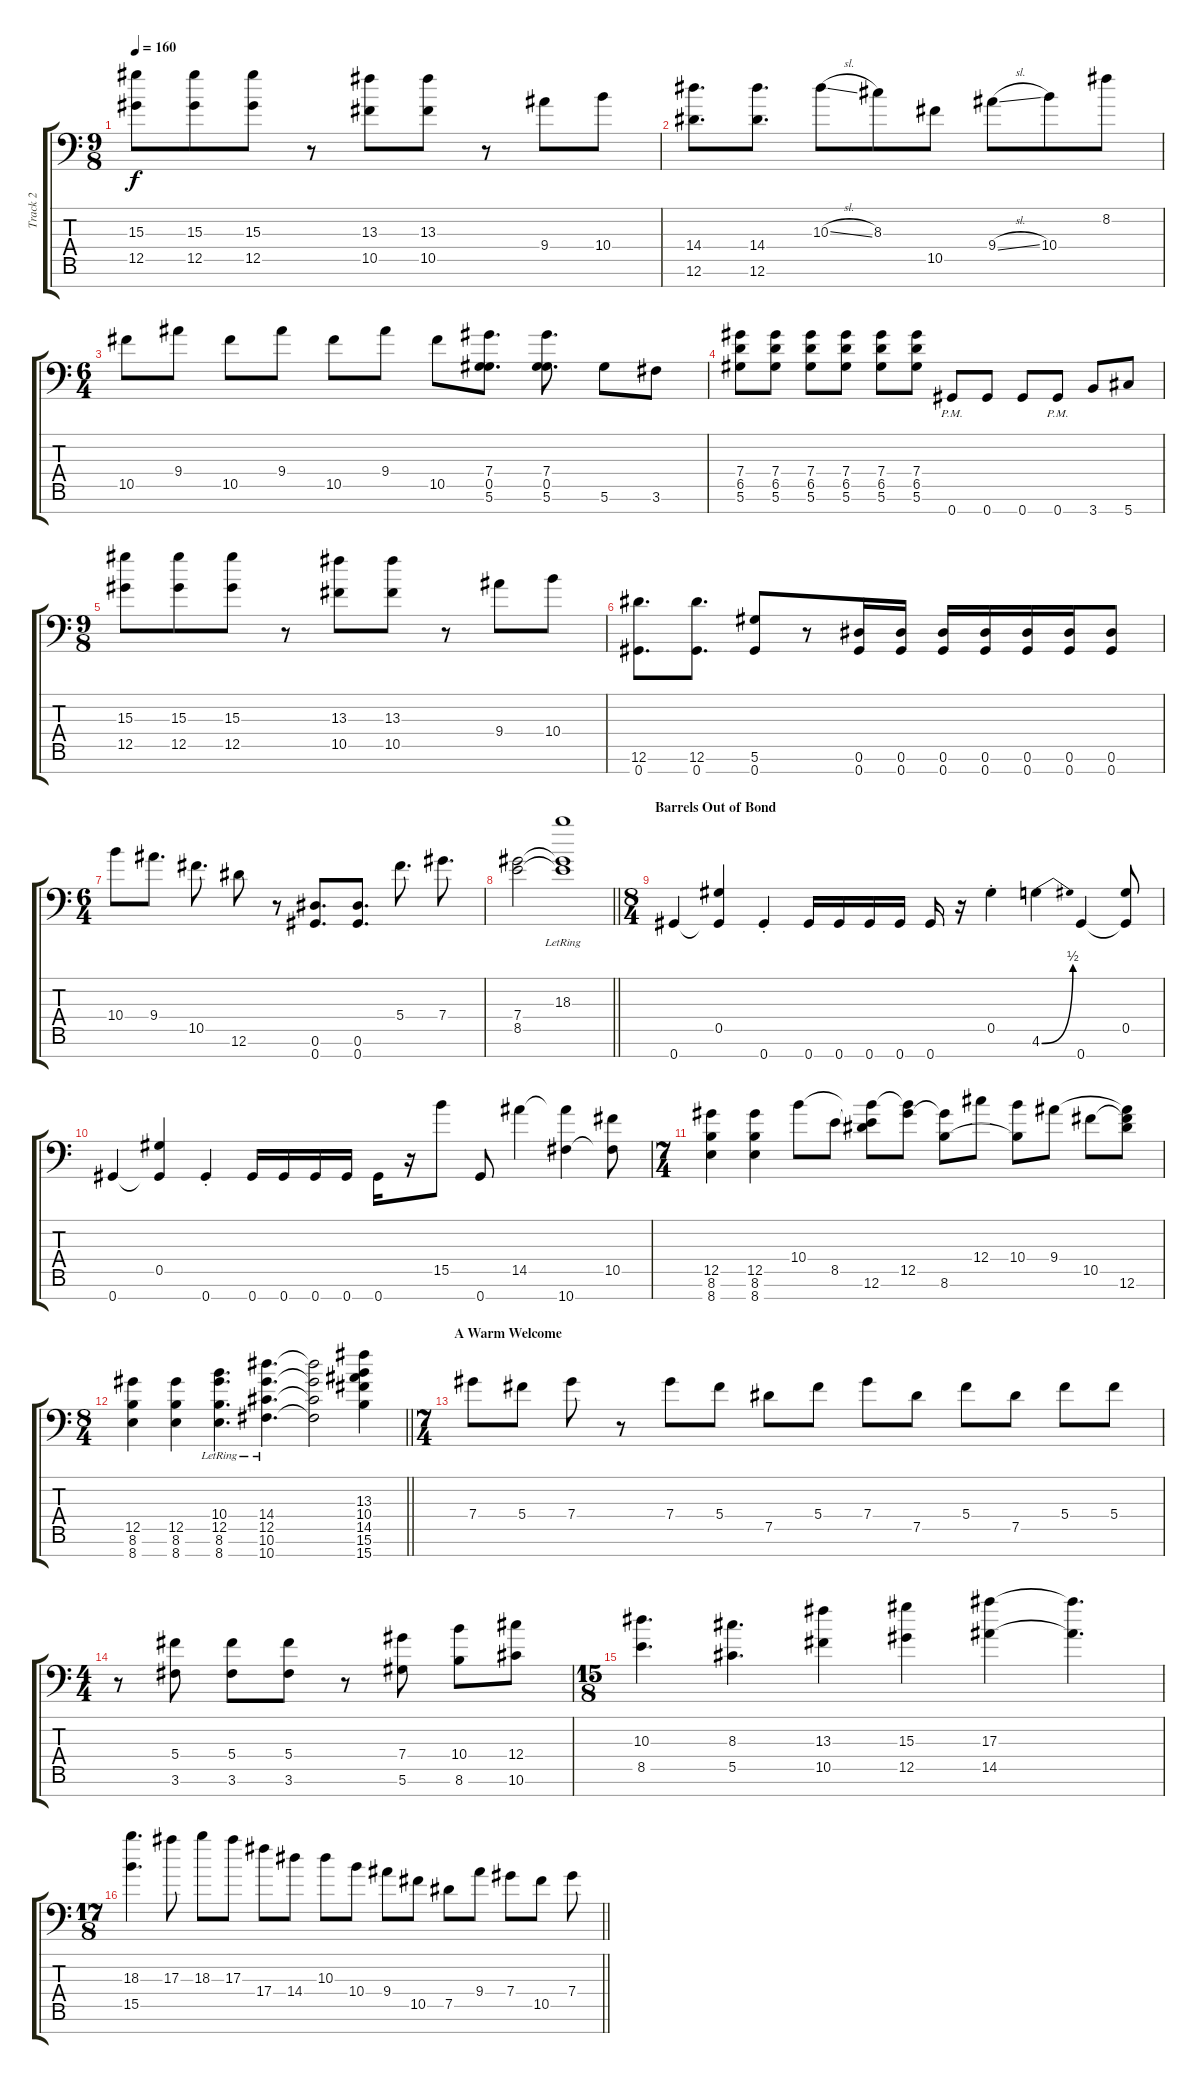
\track ("Track 2" "Track 2") {instrument distortionguitar}
\staff {score tabs}
\tuning (Eb4 Bb3 F3 Db3 Ab2 Eb2 Ab1) {hide}
\ts (9 8)
\tempo 160
\clef f4
\ks c
(15.3 12.5).8{dy f} (15.3 12.5).8 (15.3 12.5).8 r.8 (13.3 10.5).8 (13.3 10.5).8 r.8 9.4.8 10.4.8 |
(14.4 12.6).8{d} (14.4 12.6).8{d} 10.3{sl}.8 8.3.8 10.5.8 9.4{sl}.8 10.4.8 8.2.8 |
\ts (6 4)
10.5.8 9.4.8 10.5.8 9.4.8 10.5.8 9.4.8 10.5.8 (7.4 0.5 5.6).8{d} (7.4 0.5 5.6).8{d} 5.6.8 3.6.8 |
(7.4 6.5 5.6).8 (7.4 6.5 5.6).8 (7.4 6.5 5.6).8 (7.4 6.5 5.6).8 (7.4 6.5 5.6).8 (7.4 6.5 5.6).8 0.7{pm}.8 0.7.8 0.7.8 0.7{pm}.8 3.7.8 5.7.8 |
\ts (9 8)
(15.3 12.5).8 (15.3 12.5).8 (15.3 12.5).8 r.8 (13.3 10.5).8 (13.3 10.5).8 r.8 9.4.8 10.4.8 |
(12.6 0.7).8{d} (12.6 0.7).8{d} (5.6 0.7).8 r.8 (0.6 0.7).16 (0.6 0.7).16 (0.6 0.7).16 (0.6 0.7).16 (0.6 0.7).16 (0.6 0.7).16 (0.6 0.7).8 |
\ts (6 4)
10.4.8 9.4.8{d} 10.5.8{d} 12.6.8 r.8 (0.6 0.7).8{d} (0.6 0.7).8{d} 5.4.8{d} 7.4.8{d} |
\barLineRight lightlight
(7.4 8.5).2 (18.3{lr} 7.4{t} 8.5{t}).1 |
\ts (8 4)
\section ("" "Barrels Out of Bond")
0.7.4 (0.5 0.7{t}).4 0.7{st}.4 0.7.16 0.7.16 0.7.16 0.7.16 0.7.16 r.16 0.5{st}.4 4.6{be (bend 0 0 60 2)}.4 0.7.4 (0.5 0.7{t}).8 |
0.7.4 (0.5 0.7{t}).4 0.7{st}.4 0.7.16 0.7.16 0.7.16 0.7.16 0.7.16 r.16 15.5.8 0.7.8 14.5.4 (14.5{t} 10.7).4 (10.5 10.7{t}).8 |
\ts (7 4)
(12.5 8.6 8.7).4 (12.5 8.6 8.7).4 10.4.8 8.5.8 (10.4{t} 8.5{t} 12.6).8 (10.4{t} 12.5).8 (12.5{t} 8.6).8 12.4.8 (10.4 8.6{t}).8 9.4.8 10.5.8 (9.4{t} 10.5{t} 12.6).8 |
\ts (8 4)
\barLineRight lightlight
(12.5 8.6 8.7).4 (12.5 8.6 8.7).4 (10.4 12.5{lr} 8.6 8.7).4{d} (14.4{lr} 12.5{lr} 10.6{lr} 10.7{lr}).4{d} (14.4{t} 12.5{t} 10.6{t} 10.7{t}).2 (13.3 10.4 14.5 15.6 15.7).4 |
\ts (7 4)
\section ("" "A Warm Welcome")
7.4.8 5.4.8 7.4.8 r.8 7.4.8 5.4.8 7.5.8 5.4.8 7.4.8 7.5.8 5.4.8 7.5.8 5.4.8 5.4.8 |
\ts (4 4)
r.8 (5.4 3.6).8 (5.4 3.6).8 (5.4 3.6).8 r.8 (7.4 5.6).8 (10.4 8.6).8 (12.4 10.6).8 |
\ts (15 8)
(10.3 8.5).4{d} (8.3 5.5).4{d} (13.3 10.5).4 (15.3 12.5).4 (17.3 14.5).4 (17.3{t} 14.5{t}).4{d} |
\ts (17 8)
\barLineRight lightlight
(18.3 15.5).4{d} 17.3.8 18.3.8 17.3.8 17.4.8 14.4.8 10.3.8 10.4.8 9.4.8 10.5.8 7.5.8 9.4.8 7.4.8 10.5.8 7.4.8
